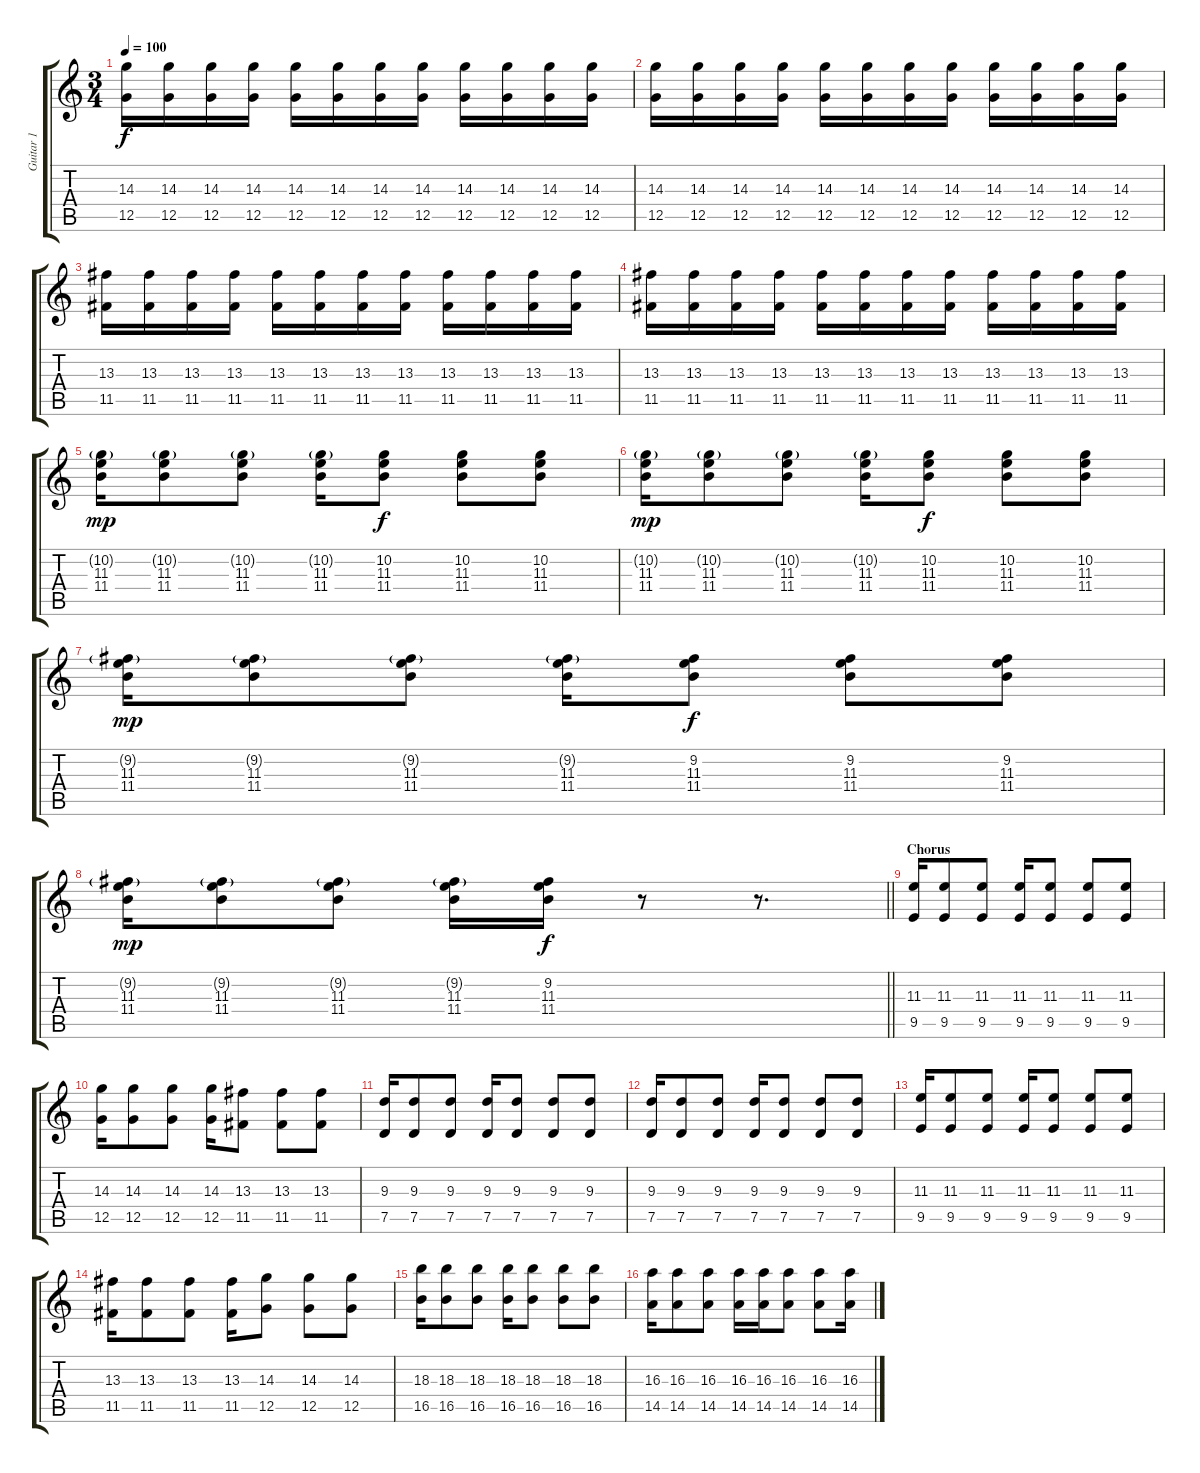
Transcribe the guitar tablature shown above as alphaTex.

\track ("Guitar 1" "Guitar 1") {instrument distortionguitar}
\staff {score tabs}
\tuning (D4 A3 F3 C3 G2 C2) {hide}
\ts (3 4)
\tempo 100
\clef g2
\ks c
(14.3 12.5).16{dy f} (14.3 12.5).16 (14.3 12.5).16 (14.3 12.5).16 (14.3 12.5).16 (14.3 12.5).16 (14.3 12.5).16 (14.3 12.5).16 (14.3 12.5).16 (14.3 12.5).16 (14.3 12.5).16 (14.3 12.5).16 |
(14.3 12.5).16 (14.3 12.5).16 (14.3 12.5).16 (14.3 12.5).16 (14.3 12.5).16 (14.3 12.5).16 (14.3 12.5).16 (14.3 12.5).16 (14.3 12.5).16 (14.3 12.5).16 (14.3 12.5).16 (14.3 12.5).16 |
(13.3 11.5).16 (13.3 11.5).16 (13.3 11.5).16 (13.3 11.5).16 (13.3 11.5).16 (13.3 11.5).16 (13.3 11.5).16 (13.3 11.5).16 (13.3 11.5).16 (13.3 11.5).16 (13.3 11.5).16 (13.3 11.5).16 |
(13.3 11.5).16 (13.3 11.5).16 (13.3 11.5).16 (13.3 11.5).16 (13.3 11.5).16 (13.3 11.5).16 (13.3 11.5).16 (13.3 11.5).16 (13.3 11.5).16 (13.3 11.5).16 (13.3 11.5).16 (13.3 11.5).16 |
(10.2{g} 11.3 11.4).16{dy mp} (10.2{g} 11.3 11.4).8 (10.2{g} 11.3 11.4).8 (10.2{g} 11.3 11.4).16 (10.2 11.3 11.4).8{dy f} (10.2 11.3 11.4).8 (10.2 11.3 11.4).8 |
(10.2{g} 11.3 11.4).16{dy mp} (10.2{g} 11.3 11.4).8 (10.2{g} 11.3 11.4).8 (10.2{g} 11.3 11.4).16 (10.2 11.3 11.4).8{dy f} (10.2 11.3 11.4).8 (10.2 11.3 11.4).8 |
(9.2{g} 11.3 11.4).16{dy mp} (9.2{g} 11.3 11.4).8 (9.2{g} 11.3 11.4).8 (9.2{g} 11.3 11.4).16 (9.2 11.3 11.4).8{dy f} (9.2 11.3 11.4).8 (9.2 11.3 11.4).8 |
\barLineRight lightlight
(9.2{g} 11.3 11.4).16{dy mp} (9.2{g} 11.3 11.4).8 (9.2{g} 11.3 11.4).8 (9.2{g} 11.3 11.4).16 (9.2 11.3 11.4).16{dy f} r.8 r.8{d} |
\section ("" "Chorus")
(11.3 9.5).16 (11.3 9.5).8 (11.3 9.5).8 (11.3 9.5).16 (11.3 9.5).8 (11.3 9.5).8 (11.3 9.5).8 |
(14.3 12.5).16 (14.3 12.5).8 (14.3 12.5).8 (14.3 12.5).16 (13.3 11.5).8 (13.3 11.5).8 (13.3 11.5).8 |
(9.3 7.5).16 (9.3 7.5).8 (9.3 7.5).8 (9.3 7.5).16 (9.3 7.5).8 (9.3 7.5).8 (9.3 7.5).8 |
(9.3 7.5).16 (9.3 7.5).8 (9.3 7.5).8 (9.3 7.5).16 (9.3 7.5).8 (9.3 7.5).8 (9.3 7.5).8 |
(11.3 9.5).16 (11.3 9.5).8 (11.3 9.5).8 (11.3 9.5).16 (11.3 9.5).8 (11.3 9.5).8 (11.3 9.5).8 |
(13.3 11.5).16 (13.3 11.5).8 (13.3 11.5).8 (13.3 11.5).16 (14.3 12.5).8 (14.3 12.5).8 (14.3 12.5).8 |
(18.3 16.5).16 (18.3 16.5).8 (18.3 16.5).8 (18.3 16.5).16 (18.3 16.5).8 (18.3 16.5).8 (18.3 16.5).8 |
(16.3 14.5).16 (16.3 14.5).8 (16.3 14.5).8 (16.3 14.5).16 (16.3 14.5).16 (16.3 14.5).8 (16.3 14.5).8 (16.3 14.5).16
